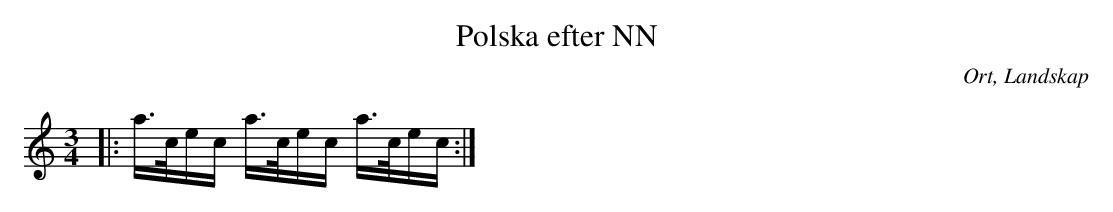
X:1
T:Polska efter NN
O:Ort, Landskap
M:3/4
L:1/16
K:C
|: a>cec a>cec a>cec:|
